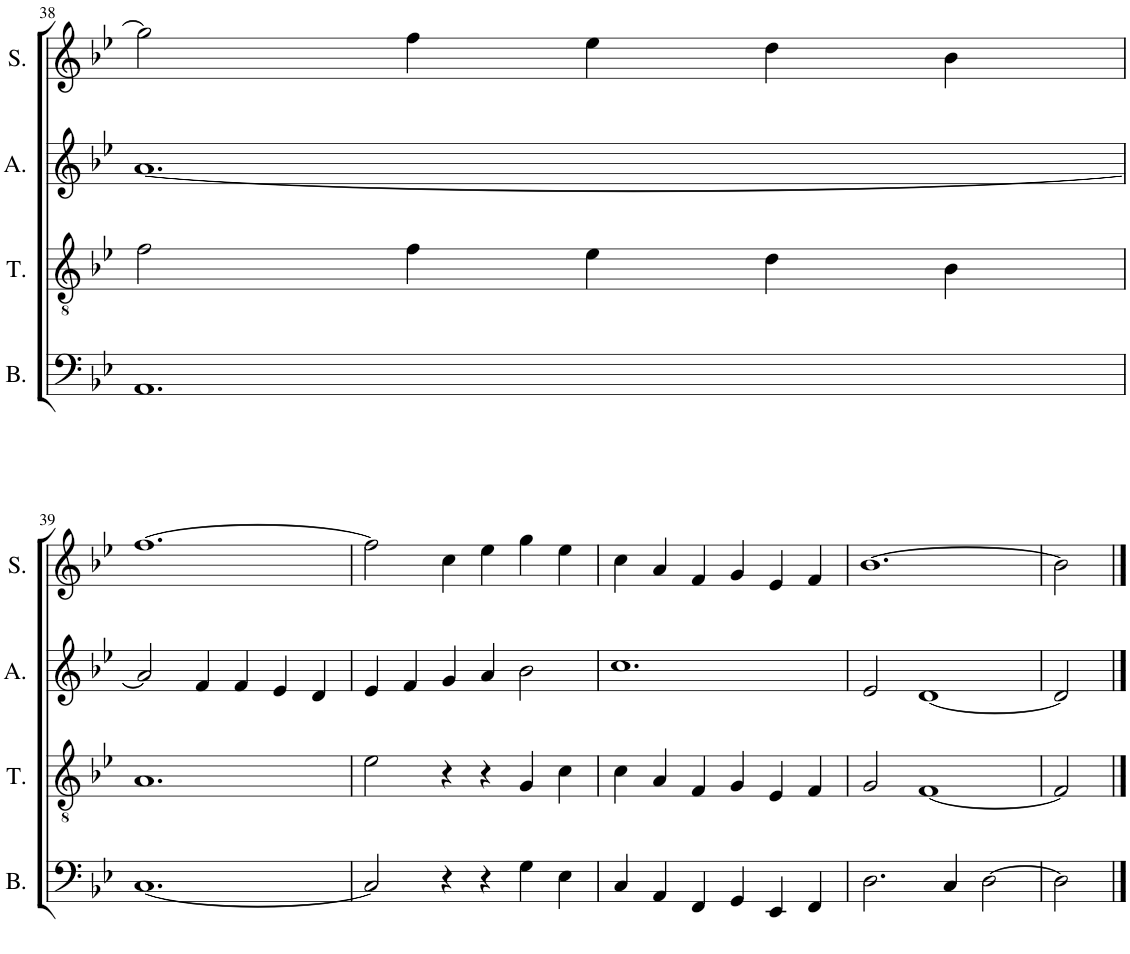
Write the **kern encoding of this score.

**kern	**kern	**kern	**kern
*part4	*part3	*part2	*part1
*staff4	*staff3	*staff2	*staff1
*I"Bass	*I"Tenor	*I"Alto	*I"Soprano
*I'B.	*I'T.	*I'A.	*I'S.
!!LO:PB:g=z
*clefF4	*clefGv2	*clefG2	*clefG2
*	*Trd1c2	*	*
*k[b-e-]	*k[b-e-]	*k[b-e-]	*k[b-e-]
*M6/4	*M6/4	*M6/4	*M6/4
=38	=38	=38	=38
1.AA	2f\	[1.a	2gg\]
.	4f\	.	4ff\
.	4e-\	.	4ee-\
.	4d\	.	4dd\
.	4B-\	.	4b-\
!!LO:LB:g=z
=39	=39	=39	=39
[1.C	1.A	2a/]	[1.ff
.	.	4f/	.
.	.	4f/	.
.	.	4e-/	.
.	.	4d/	.
=40	=40	=40	=40
2C/]	2e-\	4e-/	2ff\]
.	.	4f/	.
4r	4r	4g/	4cc\
4r	4r	4a/	4ee-\
4G\	4G/	2b-\	4gg\
4E-\	4c\	.	4ee-\
=41	=41	=41	=41
4C/	4c\	1.cc	4cc\
4AA/	4A/	.	4a/
4FF/	4F/	.	4f/
4GG/	4G/	.	4g/
4EE-/	4E-/	.	4e-/
4FF/	4F/	.	4f/
=42	=42	=42	=42
2.D\	2G/	2e-/	[1.b-
.	[1F	[1d	.
4C/	.	.	.
[2D\	.	.	.
=43	=43	=43	=43
2D\]	2F/]	2d/]	2b-\]
==	==	==	==
*-	*-	*-	*-
